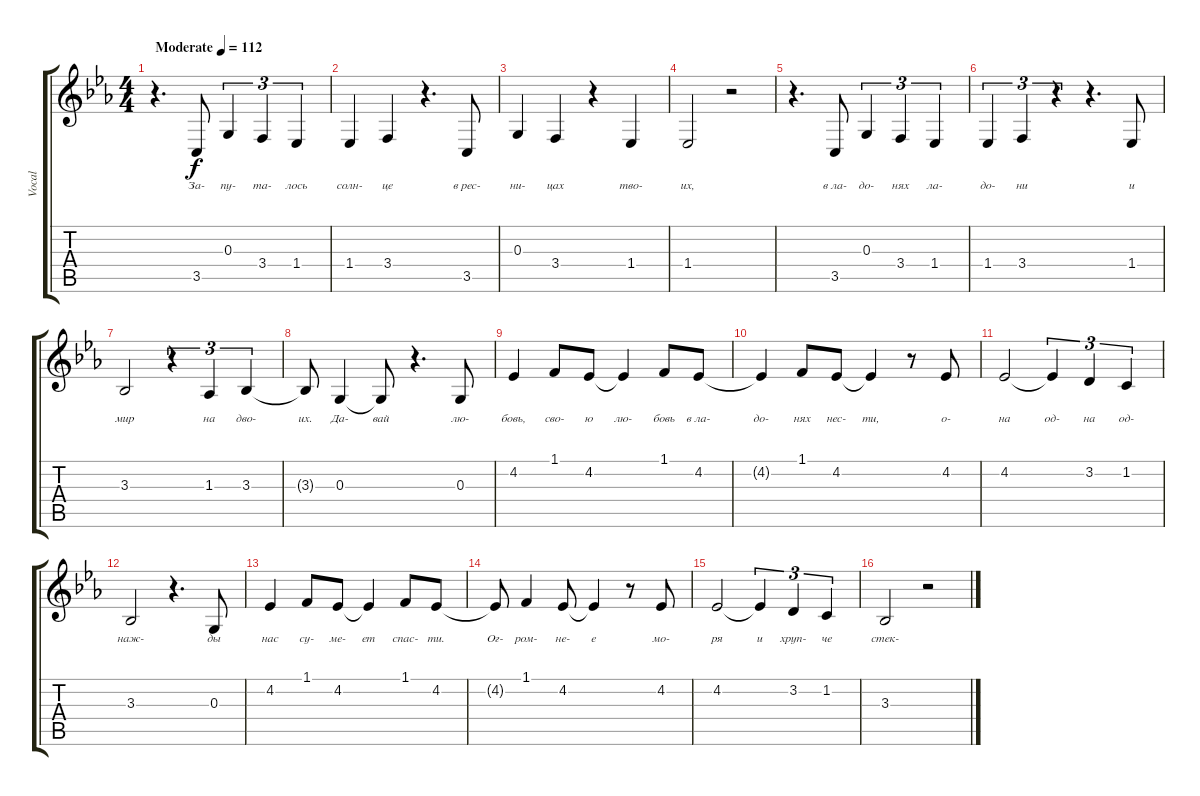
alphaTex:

\track ("Vocal" "Vocal") {instrument synthvoice}
\staff {score tabs}
\tuning (E4 B3 G3 D3 A2 E2) {hide}
\ts (4 4)
\tempo (112 "Moderate")
\clef g2
\ks eb
r.4{d dy f instrument synthvoice} 3.5.8{lyrics (0 "За-") lyrics (1 "") lyrics (2 "") lyrics (3 "") lyrics (4 "")} 0.3.4{tu (3 2) lyrics (0 "пу-") lyrics (1 "") lyrics (2 "") lyrics (3 "") lyrics (4 "")} 3.4.4{tu (3 2) lyrics (0 "та-") lyrics (1 "") lyrics (2 "") lyrics (3 "") lyrics (4 "")} 1.4.4{tu (3 2) lyrics (0 "лось") lyrics (1 "") lyrics (2 "") lyrics (3 "") lyrics (4 "")} |
1.4.4{lyrics (0 "солн-") lyrics (1 "") lyrics (2 "") lyrics (3 "") lyrics (4 "")} 3.4.4{lyrics (0 "це") lyrics (1 "") lyrics (2 "") lyrics (3 "") lyrics (4 "")} r.4{d} 3.5.8{lyrics (0 "в рес-") lyrics (1 "") lyrics (2 "") lyrics (3 "") lyrics (4 "")} |
0.3.4{lyrics (0 "ни-") lyrics (1 "") lyrics (2 "") lyrics (3 "") lyrics (4 "")} 3.4.4{lyrics (0 "цах") lyrics (1 "") lyrics (2 "") lyrics (3 "") lyrics (4 "")} r.4 1.4.4{lyrics (0 "тво-") lyrics (1 "") lyrics (2 "") lyrics (3 "") lyrics (4 "")} |
1.4.2{lyrics (0 "их,") lyrics (1 "") lyrics (2 "") lyrics (3 "") lyrics (4 "")} r.2 |
r.4{d} 3.5.8{lyrics (0 "в ла-") lyrics (1 "") lyrics (2 "") lyrics (3 "") lyrics (4 "")} 0.3.4{tu (3 2) lyrics (0 "до-") lyrics (1 "") lyrics (2 "") lyrics (3 "") lyrics (4 "")} 3.4.4{tu (3 2) lyrics (0 "нях") lyrics (1 "") lyrics (2 "") lyrics (3 "") lyrics (4 "")} 1.4.4{tu (3 2) lyrics (0 "ла-") lyrics (1 "") lyrics (2 "") lyrics (3 "") lyrics (4 "")} |
1.4.4{tu (3 2) lyrics (0 "до-") lyrics (1 "") lyrics (2 "") lyrics (3 "") lyrics (4 "")} 3.4.4{tu (3 2) lyrics (0 "ни") lyrics (1 "") lyrics (2 "") lyrics (3 "") lyrics (4 "")} r.4{tu (3 2)} r.4{d} 1.4.8{lyrics (0 "и") lyrics (1 "") lyrics (2 "") lyrics (3 "") lyrics (4 "")} |
3.3.2{lyrics (0 "мир") lyrics (1 "") lyrics (2 "") lyrics (3 "") lyrics (4 "")} r.4{tu (3 2)} 1.3.4{tu (3 2) lyrics (0 "на") lyrics (1 "") lyrics (2 "") lyrics (3 "") lyrics (4 "")} 3.3.4{tu (3 2) lyrics (0 "дво-") lyrics (1 "") lyrics (2 "") lyrics (3 "") lyrics (4 "")} |
3.3{t}.8{lyrics (0 "их.") lyrics (1 "") lyrics (2 "") lyrics (3 "") lyrics (4 "")} 0.3.4{lyrics (0 "Да-") lyrics (1 "") lyrics (2 "") lyrics (3 "") lyrics (4 "")} 0.3{t}.8{lyrics (0 "вай") lyrics (1 "") lyrics (2 "") lyrics (3 "") lyrics (4 "")} r.4{d} 0.3.8{lyrics (0 "лю-") lyrics (1 "") lyrics (2 "") lyrics (3 "") lyrics (4 "")} |
4.2.4{lyrics (0 "бовь,") lyrics (1 "") lyrics (2 "") lyrics (3 "") lyrics (4 "")} 1.1.8{lyrics (0 "сво-") lyrics (1 "") lyrics (2 "") lyrics (3 "") lyrics (4 "")} 4.2.8{lyrics (0 "ю") lyrics (1 "") lyrics (2 "") lyrics (3 "") lyrics (4 "")} 4.2{t}.4{lyrics (0 "лю-") lyrics (1 "") lyrics (2 "") lyrics (3 "") lyrics (4 "")} 1.1.8{lyrics (0 "бовь") lyrics (1 "") lyrics (2 "") lyrics (3 "") lyrics (4 "")} 4.2.8{lyrics (0 "в ла-") lyrics (1 "") lyrics (2 "") lyrics (3 "") lyrics (4 "")} |
4.2{t}.4{lyrics (0 "до-") lyrics (1 "") lyrics (2 "") lyrics (3 "") lyrics (4 "")} 1.1.8{lyrics (0 "нях") lyrics (1 "") lyrics (2 "") lyrics (3 "") lyrics (4 "")} 4.2.8{lyrics (0 "нес-") lyrics (1 "") lyrics (2 "") lyrics (3 "") lyrics (4 "")} 4.2{t}.4{lyrics (0 "ти,") lyrics (1 "") lyrics (2 "") lyrics (3 "") lyrics (4 "")} r.8 4.2.8{lyrics (0 "о-") lyrics (1 "") lyrics (2 "") lyrics (3 "") lyrics (4 "")} |
4.2.2{lyrics (0 "на") lyrics (1 "") lyrics (2 "") lyrics (3 "") lyrics (4 "")} 4.2{t}.4{tu (3 2) lyrics (0 "од-") lyrics (1 "") lyrics (2 "") lyrics (3 "") lyrics (4 "")} 3.2.4{tu (3 2) lyrics (0 "на") lyrics (1 "") lyrics (2 "") lyrics (3 "") lyrics (4 "")} 1.2.4{tu (3 2) lyrics (0 "од-") lyrics (1 "") lyrics (2 "") lyrics (3 "") lyrics (4 "")} |
3.3.2{lyrics (0 "наж-") lyrics (1 "") lyrics (2 "") lyrics (3 "") lyrics (4 "")} r.4{d} 0.3.8{lyrics (0 "ды") lyrics (1 "") lyrics (2 "") lyrics (3 "") lyrics (4 "")} |
4.2.4{lyrics (0 "нас") lyrics (1 "") lyrics (2 "") lyrics (3 "") lyrics (4 "")} 1.1.8{lyrics (0 "су-") lyrics (1 "") lyrics (2 "") lyrics (3 "") lyrics (4 "")} 4.2.8{lyrics (0 "ме-") lyrics (1 "") lyrics (2 "") lyrics (3 "") lyrics (4 "")} 4.2{t}.4{lyrics (0 "ет") lyrics (1 "") lyrics (2 "") lyrics (3 "") lyrics (4 "")} 1.1.8{lyrics (0 "спас-") lyrics (1 "") lyrics (2 "") lyrics (3 "") lyrics (4 "")} 4.2.8{lyrics (0 "ти.") lyrics (1 "") lyrics (2 "") lyrics (3 "") lyrics (4 "")} |
4.2{t}.8{lyrics (0 "Ог-") lyrics (1 "") lyrics (2 "") lyrics (3 "") lyrics (4 "")} 1.1.4{lyrics (0 "ром-") lyrics (1 "") lyrics (2 "") lyrics (3 "") lyrics (4 "")} 4.2.8{lyrics (0 "не-") lyrics (1 "") lyrics (2 "") lyrics (3 "") lyrics (4 "")} 4.2{t}.4{lyrics (0 "е") lyrics (1 "") lyrics (2 "") lyrics (3 "") lyrics (4 "")} r.8 4.2.8{lyrics (0 "мо-") lyrics (1 "") lyrics (2 "") lyrics (3 "") lyrics (4 "")} |
4.2.2{lyrics (0 "ря") lyrics (1 "") lyrics (2 "") lyrics (3 "") lyrics (4 "")} 4.2{t}.4{tu (3 2) lyrics (0 "и") lyrics (1 "") lyrics (2 "") lyrics (3 "") lyrics (4 "")} 3.2.4{tu (3 2) lyrics (0 "хруп-") lyrics (1 "") lyrics (2 "") lyrics (3 "") lyrics (4 "")} 1.2.4{tu (3 2) lyrics (0 "че") lyrics (1 "") lyrics (2 "") lyrics (3 "") lyrics (4 "")} |
3.3.2{lyrics (0 "стек-") lyrics (1 "") lyrics (2 "") lyrics (3 "") lyrics (4 "")} r.2
